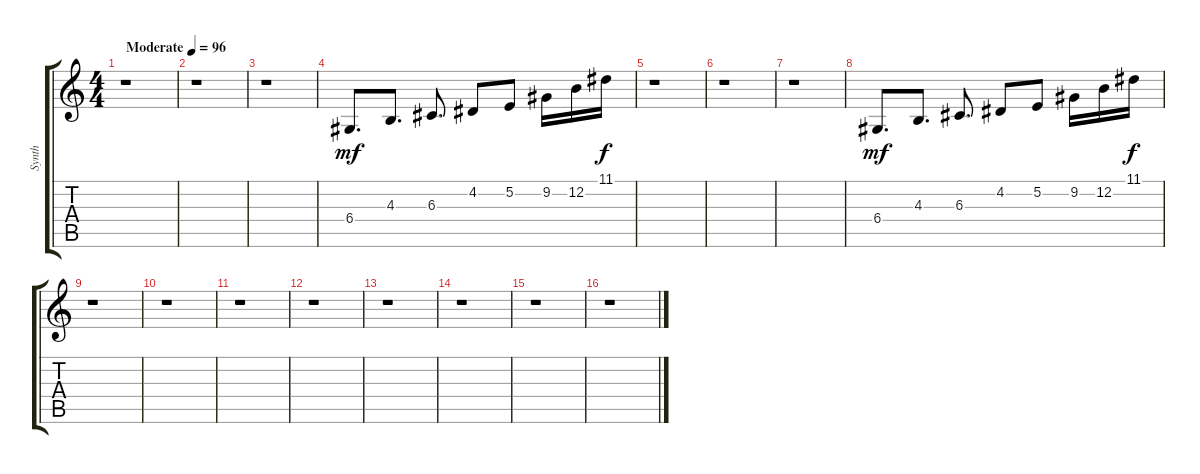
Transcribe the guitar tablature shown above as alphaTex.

\track (" Synth" " Synth") {instrument fx7echoes}
\staff {score tabs}
\tuning (E4 B3 G3 D3 A2 E2) {hide}
\ts (4 4)
\tempo (96 "Moderate")
\clef g2
\ks c
r.1{dy mf instrument fx7echoes} |
r.1 |
r.1 |
6.4.8{d} 4.3.8{d} 6.3.8{d} 4.2.8 5.2.8 9.2.16 12.2.16 11.1.16{dy f} |
r.1 |
r.1 |
r.1 |
6.4.8{d dy mf} 4.3.8{d} 6.3.8{d} 4.2.8 5.2.8 9.2.16 12.2.16 11.1.16{dy f} |
r.1 |
r.1 |
r.1 |
r.1 |
r.1 |
r.1 |
r.1 |
r.1
